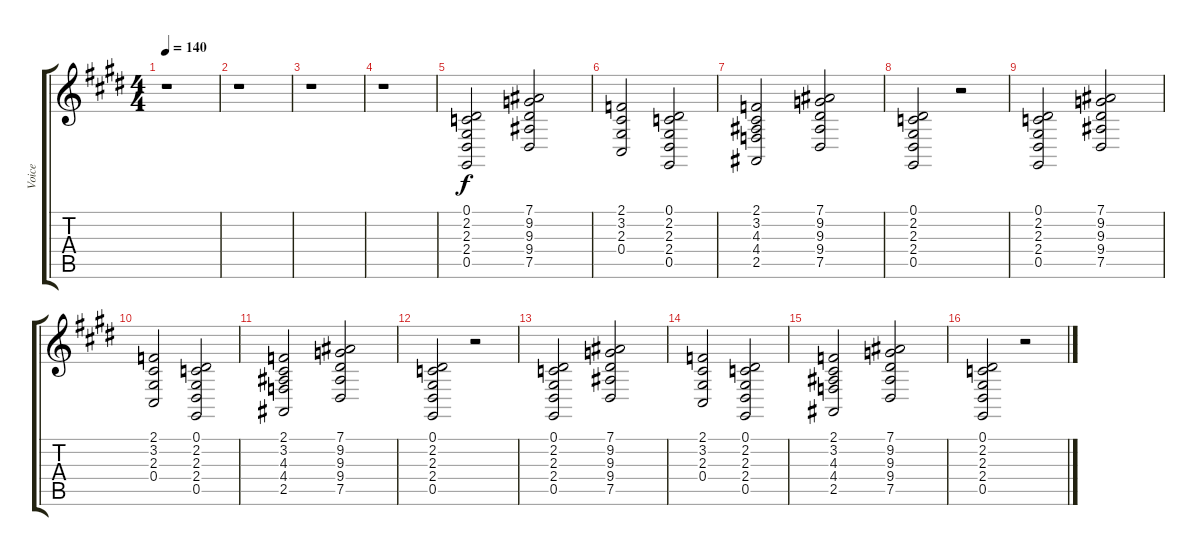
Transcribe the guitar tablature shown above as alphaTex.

\track ("Voice" "Voice") {instrument churchorgan}
\staff {score tabs}
\tuning (Eb4 Bb3 Gb3 Db3 Ab2 Eb2) {hide}
\ts (4 4)
\tempo 140
\clef g2
\ks e
r.1{dy f} |
r.1 |
r.1 |
r.1 |
(0.1 2.2 2.3 2.4 0.5).2 (7.1 9.2 9.3 9.4 7.5).2 |
(2.1 3.2 2.3 0.4).2 (0.1 2.2 2.3 2.4 0.5).2 |
(2.1 3.2 4.3 4.4 2.5).2 (7.1 9.2 9.3 9.4 7.5).2 |
(0.1 2.2 2.3 2.4 0.5).2 r.2 |
(0.1 2.2 2.3 2.4 0.5).2 (7.1 9.2 9.3 9.4 7.5).2 |
(2.1 3.2 2.3 0.4).2 (0.1 2.2 2.3 2.4 0.5).2 |
(2.1 3.2 4.3 4.4 2.5).2 (7.1 9.2 9.3 9.4 7.5).2 |
(0.1 2.2 2.3 2.4 0.5).2 r.2 |
(0.1 2.2 2.3 2.4 0.5).2 (7.1 9.2 9.3 9.4 7.5).2 |
(2.1 3.2 2.3 0.4).2 (0.1 2.2 2.3 2.4 0.5).2 |
(2.1 3.2 4.3 4.4 2.5).2 (7.1 9.2 9.3 9.4 7.5).2 |
(0.1 2.2 2.3 2.4 0.5).2 r.2
